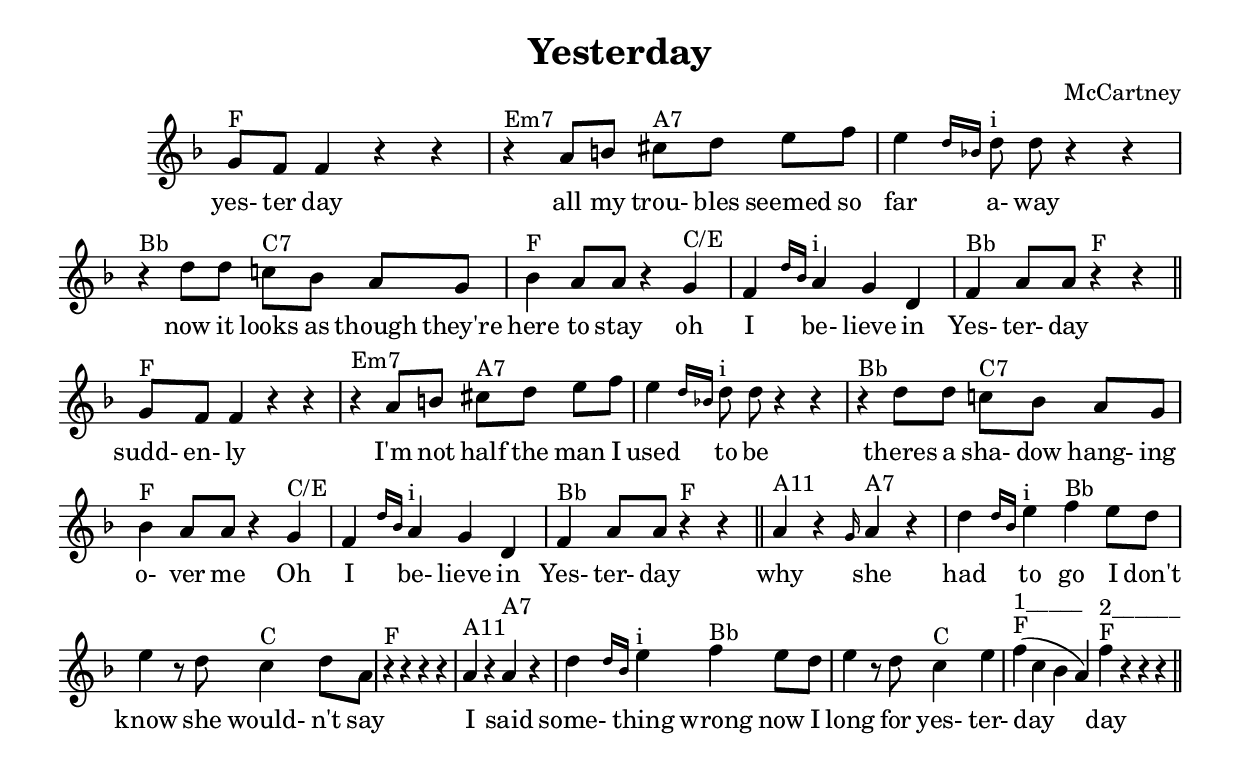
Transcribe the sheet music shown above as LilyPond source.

#(ly:set-option 'midi-extension "mid")
\version "2.12.3"
\include "english.ly"
\header{
title = "Yesterday"
composer = "McCartney"
}
%{

%}
melody = {
\once \override Staff.TimeSignature #'stencil = ##f
\clef treble
\key c \major
\cadenzaOn


  d'8[^"F" c'8] c'4 r4 r4 \bar "|"  r4^"Em7" e'8[ fs'8] gs'8[^"A7" a'8] b'8[ c''8] \bar "|"  b'4 \grace {a'16[[ f'16]}a'8^"i" a'8] r4 r4 \bar "|"  
  r4^"Bb" a'8[ a'8] g'8[^"C7" f'8] e'8[ d'8] \bar "|"  f'4^"F" e'8[ e'8] r4 d'4^"C/E" \bar "|"  c'4 \grace {a'16[ f'16]}e'4^"i" d'4 a4 \bar "|"  c'4^"Bb" e'8[ e'8] r4^"F" r4 \bar "||"   
  d'8[^"F" c'8] c'4 r4 r4 \bar "|"  r4^"Em7" e'8[ fs'8] gs'8[^"A7" a'8] b'8[ c''8] \bar "|"  b'4 \grace {a'16[[ f'16]}a'8^"i" a'8] r4 r4 \bar "|"  
  r4^"Bb" a'8[ a'8] g'8[^"C7" f'8] e'8[ d'8] \bar "|"  f'4^"F" e'8[ e'8] r4 d'4^"C/E" \bar "|"  c'4 \grace {a'16[ f'16]}e'4^"i" d'4 a4 \bar "|"  c'4^"Bb" e'8[ e'8] r4^"F" r4 \bar ":|"  
 \bar "||"   e'4^"A11" r4 \grace {d'16}e'4^"A7" r4 \bar "|"  a'4 \grace {a'16[ f'16]}b'4^"i" c''4^"Bb" b'8[ a'8] \bar "|"  b'4 r8 a'8 g'4^"C" a'8[ e'8] \bar "|"  r4^"F" r4 r4 r4 \bar "|"  
  e'4^"A11" r4 e'4^"A7" r4 \bar "|"  a'4 \grace {a'16[ f'16]}b'4^"i" c''4^"Bb" b'8[ a'8] \bar "|"  b'4 r8 a'8 g'4^"C" b'4 \bar "|"  c''4(^"F"^"1_____" g'4 f'4 e'4) \bar ":|"  c''4^"F"^"2______" r4 r4 r4 \bar "||"   
 
}


text = \lyricmode {
yes- ter day all my trou- bles seemed so far a- way now it looks as though they're here to stay oh I be- lieve in Yes- ter- day sudd- en- ly I'm not half the man I used to be theres a sha- dow hang- ing o- ver me Oh I be- lieve in Yes- ter- day why she had to go I don't know she would- n't say I said some- thing wrong now I long for yes- ter- day    day 
}

\score{
\transpose c' f'
<<
\new Voice = "one" {
\melody
}
\new Lyrics \lyricsto "one" \text
>>
\layout {
\context {
\Score
}
}
\midi {
\context {
\Score
tempoWholesPerMinute = #(ly:make-moment 200 4)
}
}
}